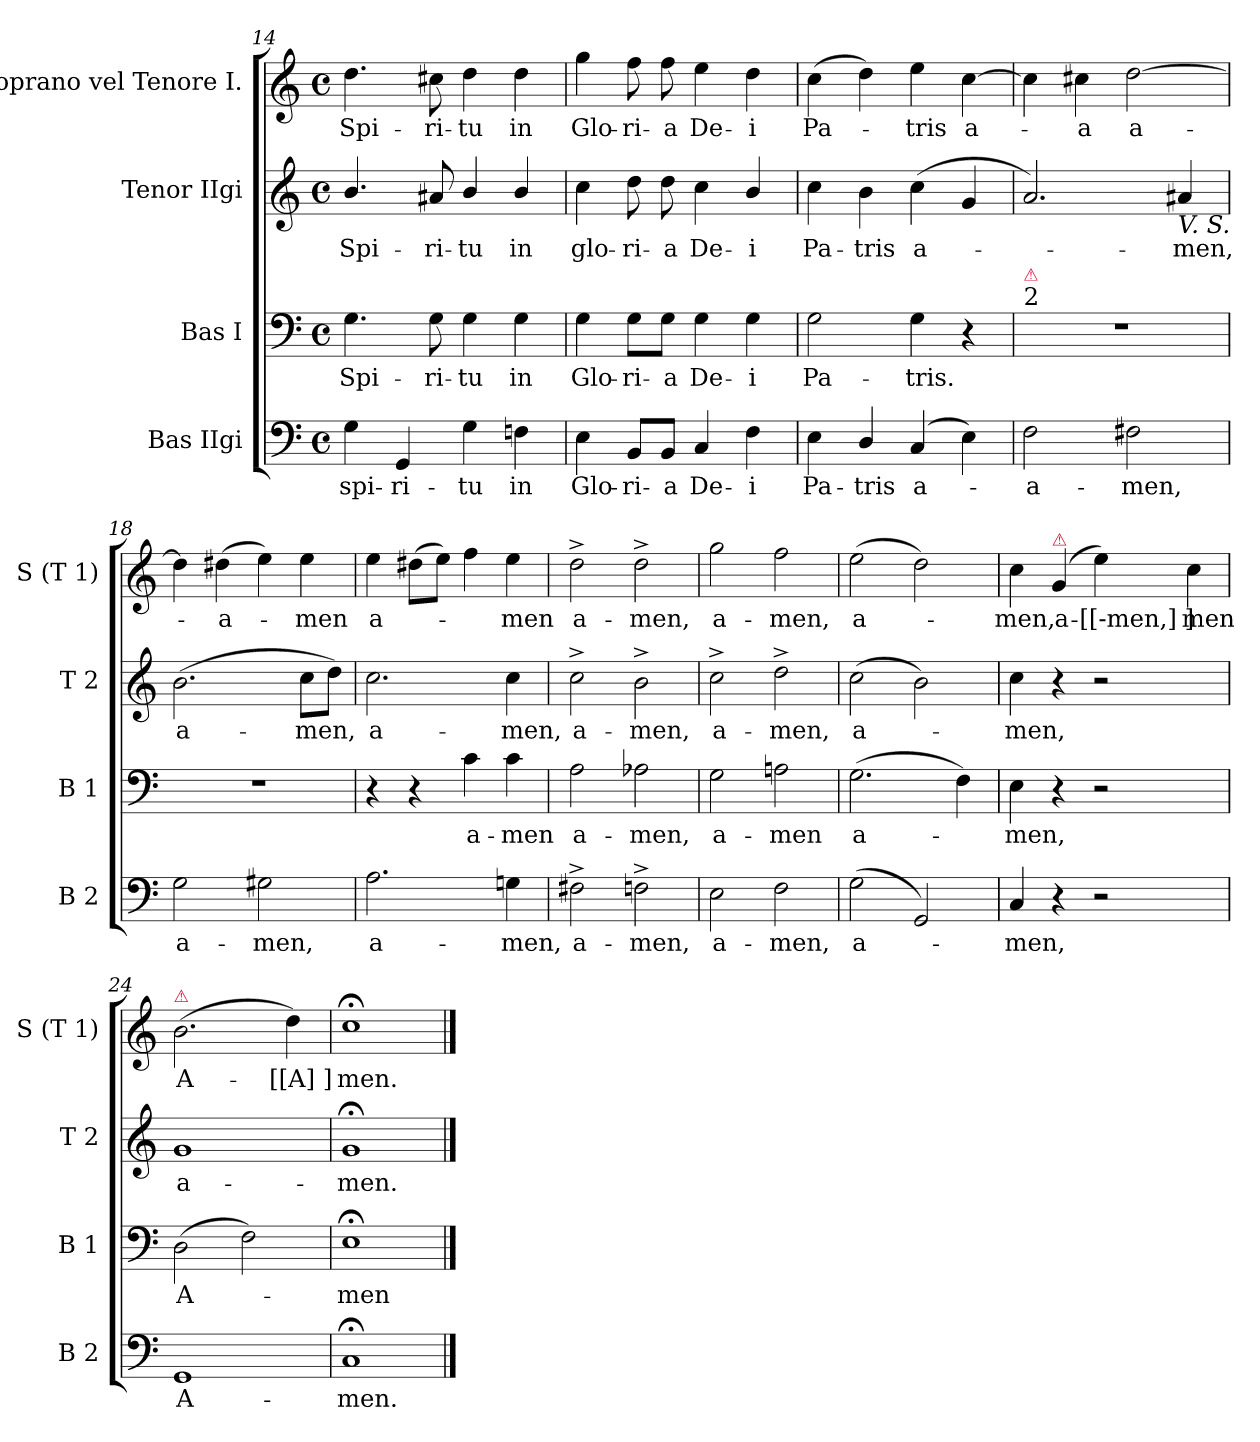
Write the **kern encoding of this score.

**kern	**text	**kern	**text	**kern	**text	**kern	**text
*part4	*part4	*part3	*part3	*part2	*part2	*part1	*part1
*staff4	*staff4	*staff3	*staff3	*staff2	*staff2	*staff1	*staff1
*I"Bas IIgi	*	*I"Bas I	*	*I"Tenor IIgi	*	*I"Soprano vel Tenore I.	*
*I'B 2	*	*I'B 1	*	*I'T 2	*	*I'S (T 1)	*
*clefF4	*	*clefF4	*	*clefG2	*	*clefG2	*
*k[]	*	*k[]	*	*k[]	*	*k[]	*
*M4/4	*	*M4/4	*	*M4/4	*	*M4/4	*
*met(c)	*	*met(c)	*	*met(c)	*	*met(c)	*
=14	=14	=14	=14	=14	=14	=14	=14
4G\	spi-	4.G\	Spi-	4.b/	Spi-	4.dd\	Spi-
4GG/	-ri-	.	.	.	.	.	.
.	.	8G\	-ri-	8a#X/	-ri-	8cc#X\	-ri-
4G\	-tu	4G\	-tu	4b/	-tu	4dd\	-tu
4Fn\	in	4G\	in	4b/	in	4dd\	in
=15	=15	=15	=15	=15	=15	=15	=15
4E\	Glo-	4G\	Glo-	4cc\	glo-	4gg\	Glo-
8BB/L	-ri-	8G\L	-ri-	8dd\	-ri-	8ff\	-ri-
8BB/J	-a	8G\J	-a	8dd\	-a	8ff\	-a
4C/	De-	4G\	De-	4cc\	De-	4ee\	De-
4F\	-i	4G\	-i	4b/	-i	4dd\	-i
=16	=16	=16	=16	=16	=16	=16	=16
4E\	Pa-	2G\	Pa-	4cc\	Pa-	(>4cc\	Pa-
4D/	-tris	.	.	4b\	-tris	4dd\)	.
(4C/	a-	4G\	-tris.	(>4cc\	a-	4ee\	-tris
4E\)	.	4r	.	4g/	.	[4cc\	a-
=17	=17	=17	=17	=17	=17	=17	=17
!	!	!LO:TX:a:t=2	!	!	!	!	!
!	!	!LO:TX:a:color=crimson:t=⚠	!	!	!	!	!
2F\	-a-	1r	.	2.a/)	.	4cc\]	.
.	.	.	.	.	.	4cc#X\	-a
2F#X\	-men,	.	.	.	.	[2dd\	a-
!	!	!	!	!LO:TX:b:i:t=V. S.	!	!	!
.	.	.	.	4a#X/	-men,	.	.
=18	=18	=18	=18	=18	=18	=18	=18
2G\	a-	1r	.	(>2.b\	a-	4dd\]	.
.	.	.	.	.	.	(>4dd#X\	-a-
2G#X\	-men,	.	.	.	.	4ee\)	.
.	.	.	.	8cc\L	-men,	4ee\	-men
.	.	.	.	8dd\J)	.	.	.
=19	=19	=19	=19	=19	=19	=19	=19
2.A\	a-	4r	.	2.cc\	a-	4ee\	a-
.	.	4r	.	.	.	(>8dd#X\L	.
.	.	.	.	.	.	8ee\J)	.
.	.	4c\	a-	.	.	4ff\	.
4Gn\	-men,	4c\	-men	4cc\	-men,	4ee\	-men
=20	=20	=20	=20	=20	=20	=20	=20
2F#X^>\	a-	2A\	a-	2cc^>\	a-	2dd^>\	a-
2Fn^>\	-men,	2A-X\	-men,	2b^>\	-men,	2dd^>\	-men,
=21	=21	=21	=21	=21	=21	=21	=21
2E\	a-	2G\	a-	2cc^>\	a-	2gg\	a-
2F\	-men,	2An\	-men	2dd^>\	-men,	2ff\	-men,
=22	=22	=22	=22	=22	=22	=22	=22
(>2G\	a-	(>2.G\	a-	(>2cc\	a-	(>2ee\	a-
2GG/)	.	.	.	2b\)	.	2dd\)	.
.	.	4F\)	.	.	.	.	.
=23	=23	=23	=23	=23	=23	=23	=23
4C/	-men,	4E\	-men,	4cc\	-men,	4cc\	-men,
!	!	!	!	!	!	!LO:TX:a:color=crimson:t=⚠	!
4r	.	4r	.	4r	.	(>4g/	a-
2r	.	2r	.	2r	.	4ee\)	[[-men,]]
.	.	.	.	.	.	4cc\	-men
=24	=24	=24	=24	=24	=24	=24	=24
!	!	!	!	!	!	!LO:TX:a:color=crimson:t=⚠	!
1GG	A-	(>2D\	A-	1g	a-	(>2.b\	A-
.	.	2F\)	.	.	.	.	.
.	.	.	.	.	.	4dd\)	[[A]]
=25	=25	=25	=25	=25	=25	=25	=25
1C;<	-men.	1E;<	-men	1g;<	-men.	1cc;<	-men.
==	==	==	==	==	==	==	==
*-	*-	*-	*-	*-	*-	*-	*-
